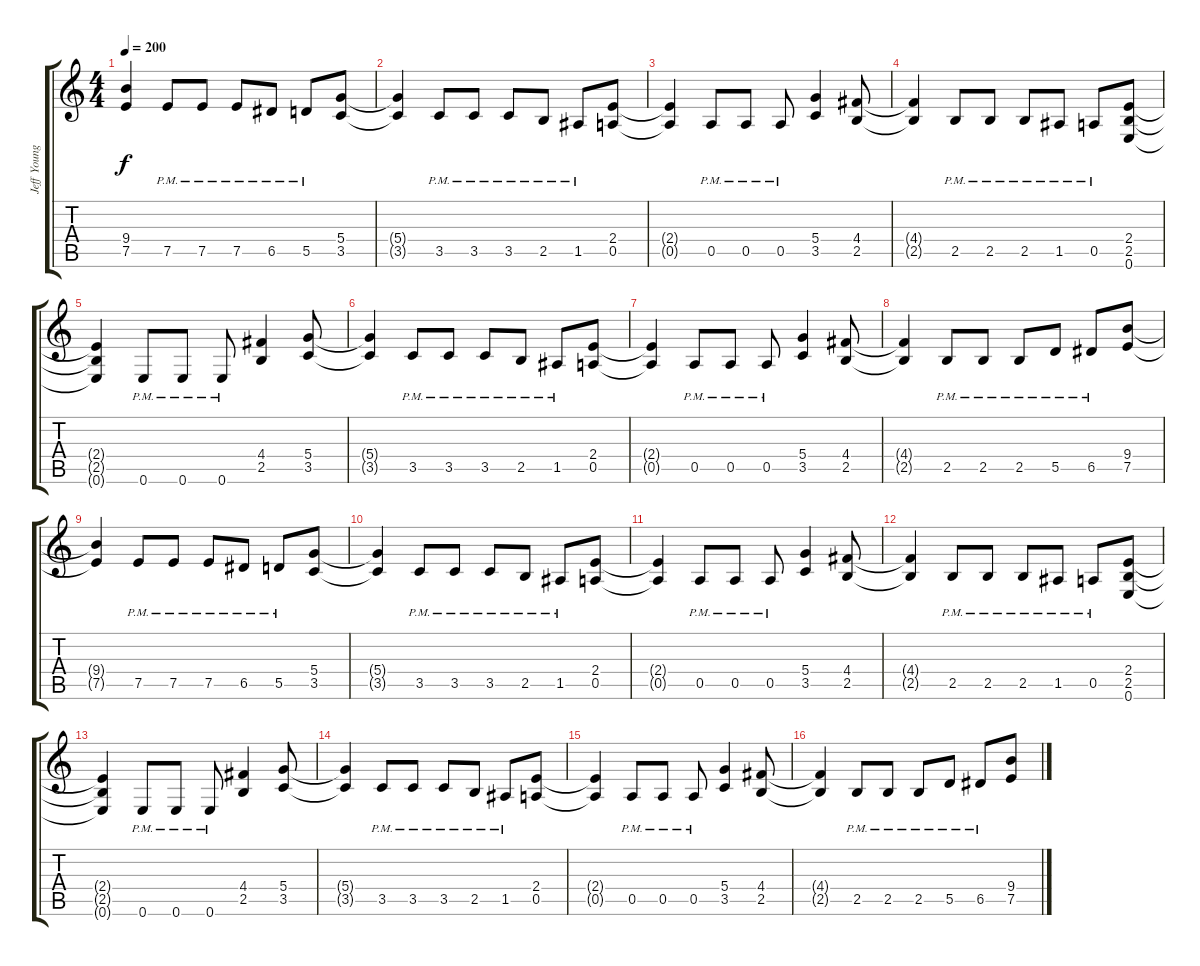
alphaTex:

\track ("Jeff Young" "Jeff Young") {instrument distortionguitar}
\staff {score tabs}
\tuning (E4 B3 G3 D3 A2 E2) {hide}
\ts (4 4)
\tempo 200
\clef g2
\ks c
(9.4{t} 7.5{t}).4{dy f} 7.5{pm}.8 7.5{pm}.8 7.5{pm}.8 6.5{pm}.8 5.5{pm}.8 (5.4 3.5).8 |
(5.4{t} 3.5{t}).4 3.5{pm}.8 3.5{pm}.8 3.5{pm}.8 2.5{pm}.8 1.5{pm}.8 (2.4 0.5).8 |
(2.4{t} 0.5{t}).4 0.5{pm}.8 0.5{pm}.8 0.5{pm}.8 (5.4 3.5).4 (4.4 2.5).8 |
(4.4{t} 2.5{t}).4 2.5{pm}.8 2.5{pm}.8 2.5{pm}.8 1.5{pm}.8 0.5{pm}.8 (2.4 2.5 0.6).8 |
(2.4{t} 2.5{t} 0.6{t}).4 0.6{pm}.8 0.6{pm}.8 0.6{pm}.8 (4.4 2.5).4 (5.4 3.5).8 |
(5.4{t} 3.5{t}).4 3.5{pm}.8 3.5{pm}.8 3.5{pm}.8 2.5{pm}.8 1.5{pm}.8 (2.4 0.5).8 |
(2.4{t} 0.5{t}).4 0.5{pm}.8 0.5{pm}.8 0.5{pm}.8 (5.4 3.5).4 (4.4 2.5).8 |
(4.4{t} 2.5{t}).4 2.5{pm}.8 2.5{pm}.8 2.5{pm}.8 5.5{pm}.8 6.5{pm}.8 (9.4 7.5).8 |
(9.4{t} 7.5{t}).4 7.5{pm}.8 7.5{pm}.8 7.5{pm}.8 6.5{pm}.8 5.5{pm}.8 (5.4 3.5).8 |
(5.4{t} 3.5{t}).4 3.5{pm}.8 3.5{pm}.8 3.5{pm}.8 2.5{pm}.8 1.5{pm}.8 (2.4 0.5).8 |
(2.4{t} 0.5{t}).4 0.5{pm}.8 0.5{pm}.8 0.5{pm}.8 (5.4 3.5).4 (4.4 2.5).8 |
(4.4{t} 2.5{t}).4 2.5{pm}.8 2.5{pm}.8 2.5{pm}.8 1.5{pm}.8 0.5{pm}.8 (2.4 2.5 0.6).8 |
(2.4{t} 2.5{t} 0.6{t}).4 0.6{pm}.8 0.6{pm}.8 0.6{pm}.8 (4.4 2.5).4 (5.4 3.5).8 |
(5.4{t} 3.5{t}).4 3.5{pm}.8 3.5{pm}.8 3.5{pm}.8 2.5{pm}.8 1.5{pm}.8 (2.4 0.5).8 |
(2.4{t} 0.5{t}).4 0.5{pm}.8 0.5{pm}.8 0.5{pm}.8 (5.4 3.5).4 (4.4 2.5).8 |
(4.4{t} 2.5{t}).4 2.5{pm}.8 2.5{pm}.8 2.5{pm}.8 5.5{pm}.8 6.5{pm}.8 (9.4 7.5).8
